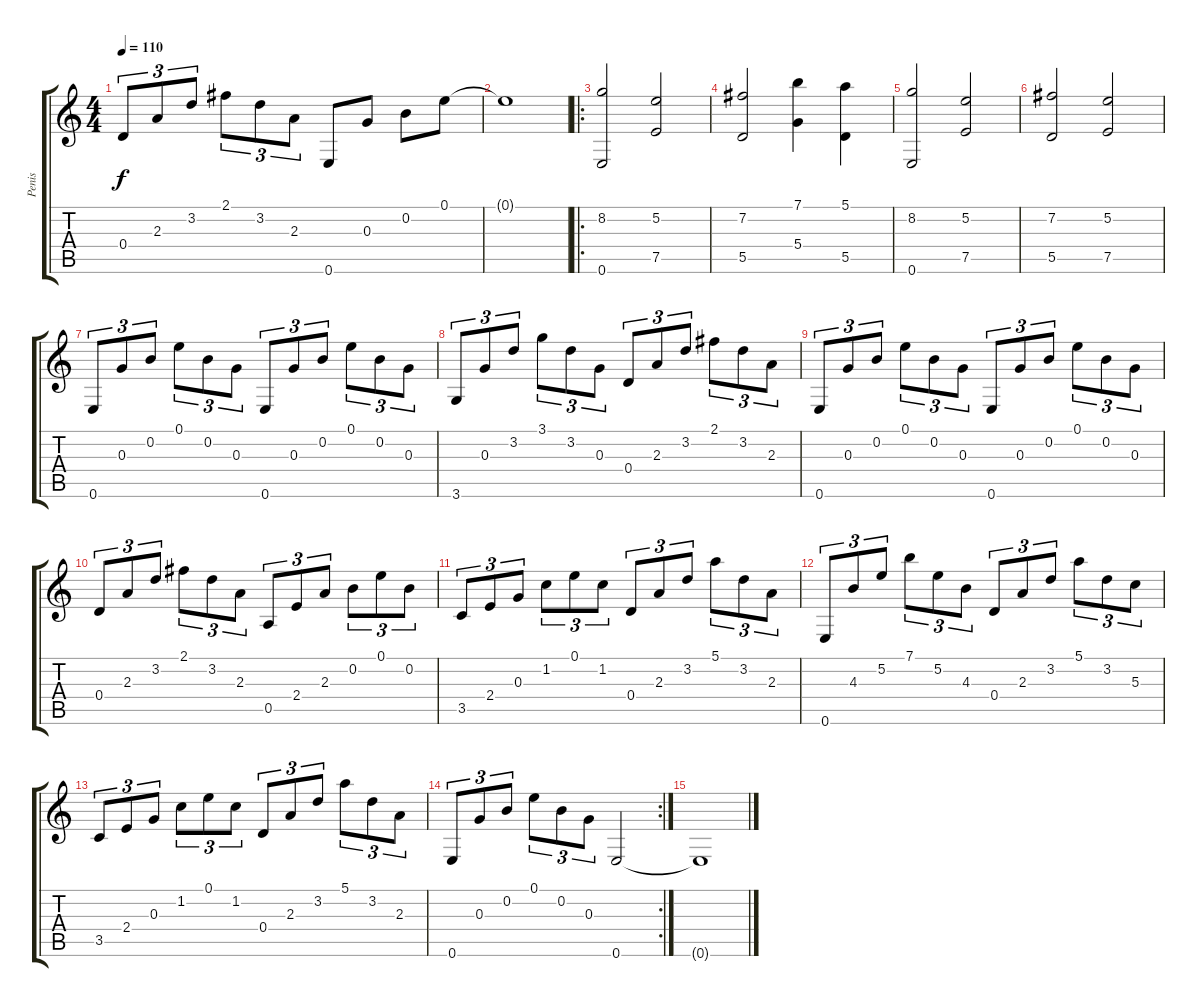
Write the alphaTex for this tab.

\track ("Penis" "Penis") {instrument acousticguitarsteel}
\staff {score tabs}
\tuning (E4 B3 G3 D3 A2 E2) {hide}
\ts (4 4)
\tempo 110
\clef g2
\ks c
0.4.8{tu (3 2) dy f} 2.3.8{tu (3 2)} 3.2.8{tu (3 2)} 2.1.8{tu (3 2)} 3.2.8{tu (3 2)} 2.3.8{tu (3 2)} 0.6.8 0.3.8 0.2.8 0.1.8 |
0.1{t}.1 |
\ro
(8.2 0.6).2 (5.2 7.5).2 |
(7.2 5.5).2 (7.1 5.4).4 (5.1 5.5).4 |
(8.2 0.6).2 (5.2 7.5).2 |
(7.2 5.5).2 (5.2 7.5).2 |
0.6.8{tu (3 2)} 0.3.8{tu (3 2)} 0.2.8{tu (3 2)} 0.1.8{tu (3 2)} 0.2.8{tu (3 2)} 0.3.8{tu (3 2)} 0.6.8{tu (3 2)} 0.3.8{tu (3 2)} 0.2.8{tu (3 2)} 0.1.8{tu (3 2)} 0.2.8{tu (3 2)} 0.3.8{tu (3 2)} |
3.6.8{tu (3 2)} 0.3.8{tu (3 2)} 3.2.8{tu (3 2)} 3.1.8{tu (3 2)} 3.2.8{tu (3 2)} 0.3.8{tu (3 2)} 0.4.8{tu (3 2)} 2.3.8{tu (3 2)} 3.2.8{tu (3 2)} 2.1.8{tu (3 2)} 3.2.8{tu (3 2)} 2.3.8{tu (3 2)} |
0.6.8{tu (3 2)} 0.3.8{tu (3 2)} 0.2.8{tu (3 2)} 0.1.8{tu (3 2)} 0.2.8{tu (3 2)} 0.3.8{tu (3 2)} 0.6.8{tu (3 2)} 0.3.8{tu (3 2)} 0.2.8{tu (3 2)} 0.1.8{tu (3 2)} 0.2.8{tu (3 2)} 0.3.8{tu (3 2)} |
0.4.8{tu (3 2)} 2.3.8{tu (3 2)} 3.2.8{tu (3 2)} 2.1.8{tu (3 2)} 3.2.8{tu (3 2)} 2.3.8{tu (3 2)} 0.5.8{tu (3 2)} 2.4.8{tu (3 2)} 2.3.8{tu (3 2)} 0.2.8{tu (3 2)} 0.1.8{tu (3 2)} 0.2.8{tu (3 2)} |
3.5.8{tu (3 2)} 2.4.8{tu (3 2)} 0.3.8{tu (3 2)} 1.2.8{tu (3 2)} 0.1.8{tu (3 2)} 1.2.8{tu (3 2)} 0.4.8{tu (3 2)} 2.3.8{tu (3 2)} 3.2.8{tu (3 2)} 5.1.8{tu (3 2)} 3.2.8{tu (3 2)} 2.3.8{tu (3 2)} |
0.6.8{tu (3 2)} 4.3.8{tu (3 2)} 5.2.8{tu (3 2)} 7.1.8{tu (3 2)} 5.2.8{tu (3 2)} 4.3.8{tu (3 2)} 0.4.8{tu (3 2)} 2.3.8{tu (3 2)} 3.2.8{tu (3 2)} 5.1.8{tu (3 2)} 3.2.8{tu (3 2)} 5.3.8{tu (3 2)} |
3.5.8{tu (3 2)} 2.4.8{tu (3 2)} 0.3.8{tu (3 2)} 1.2.8{tu (3 2)} 0.1.8{tu (3 2)} 1.2.8{tu (3 2)} 0.4.8{tu (3 2)} 2.3.8{tu (3 2)} 3.2.8{tu (3 2)} 5.1.8{tu (3 2)} 3.2.8{tu (3 2)} 2.3.8{tu (3 2)} |
\rc 2
0.6.8{tu (3 2)} 0.3.8{tu (3 2)} 0.2.8{tu (3 2)} 0.1.8{tu (3 2)} 0.2.8{tu (3 2)} 0.3.8{tu (3 2)} 0.6.2 |
0.6{t}.1
